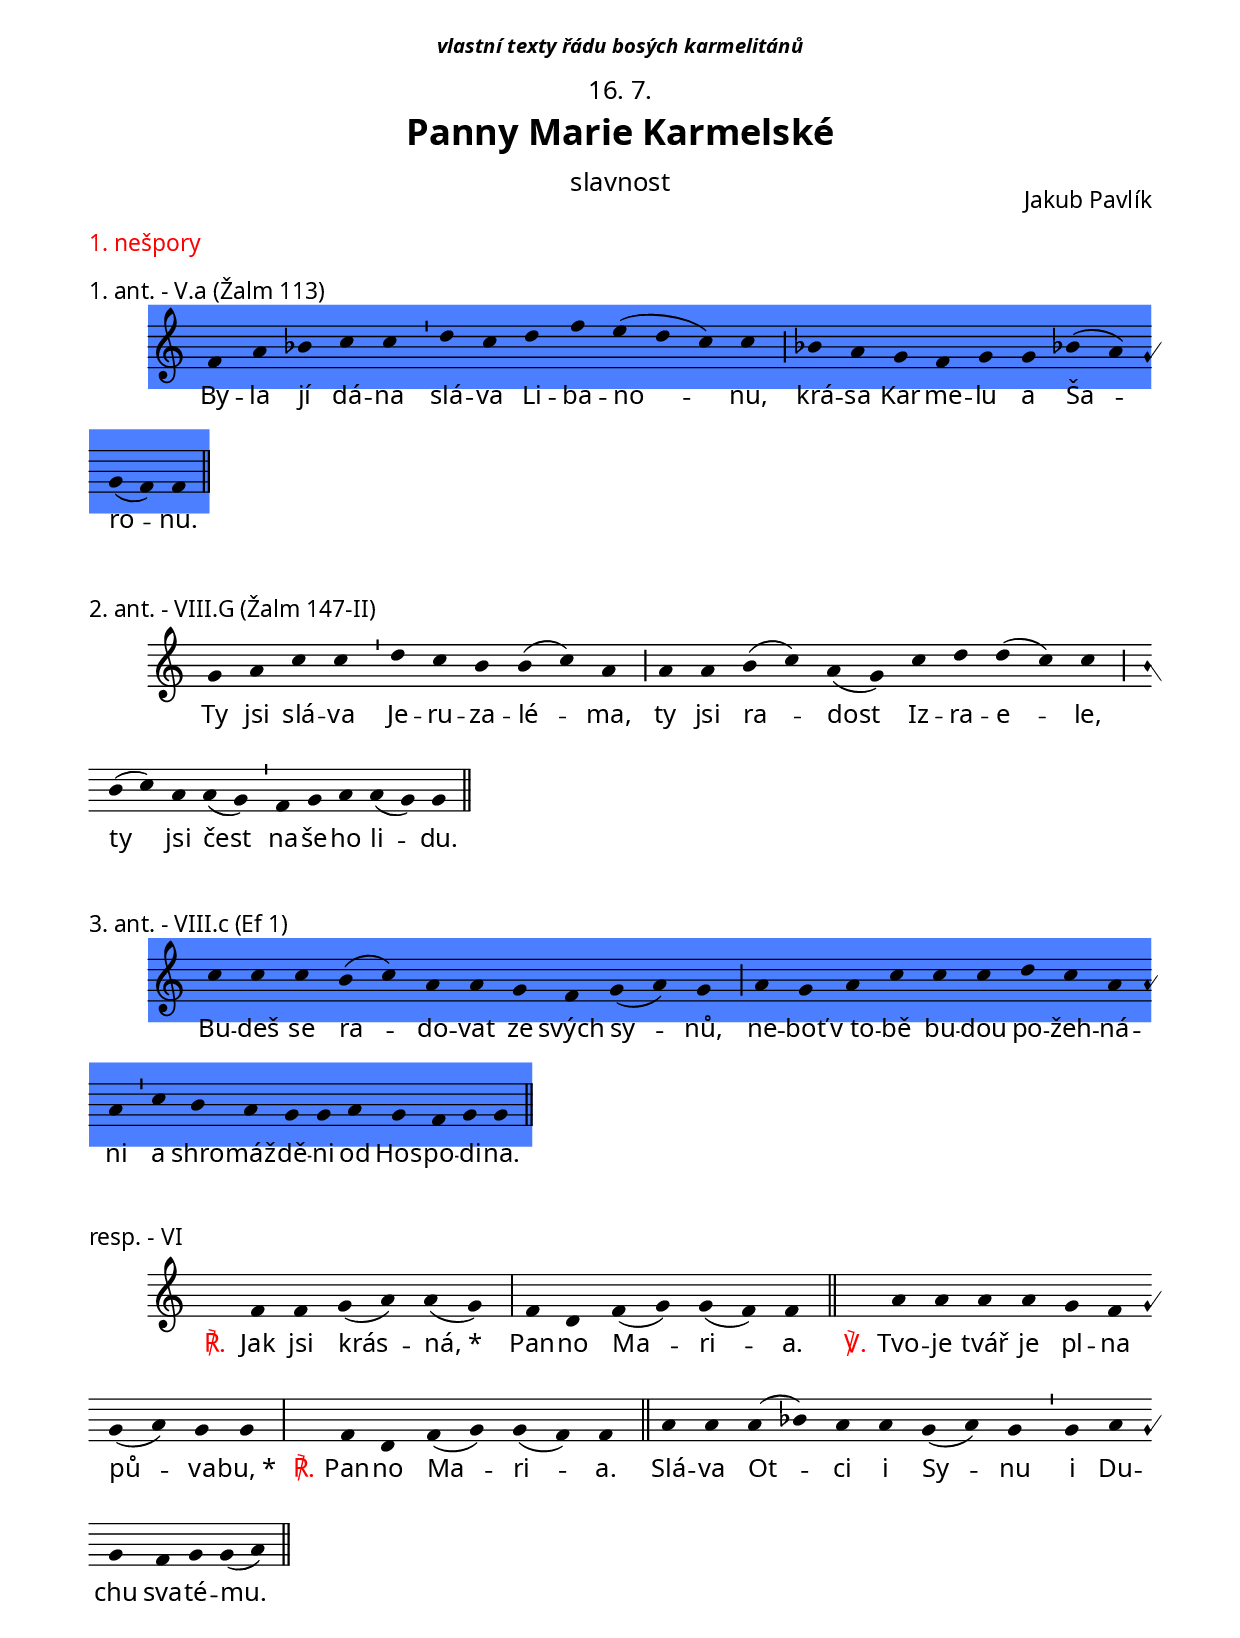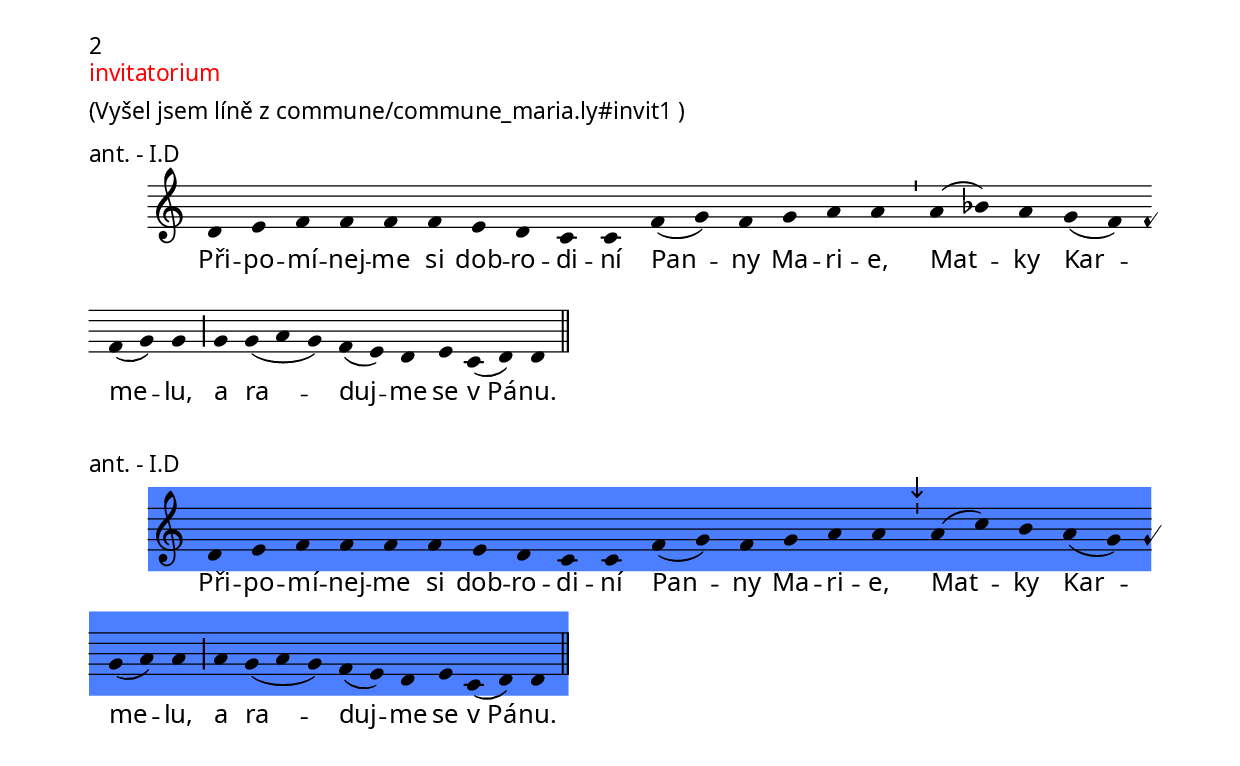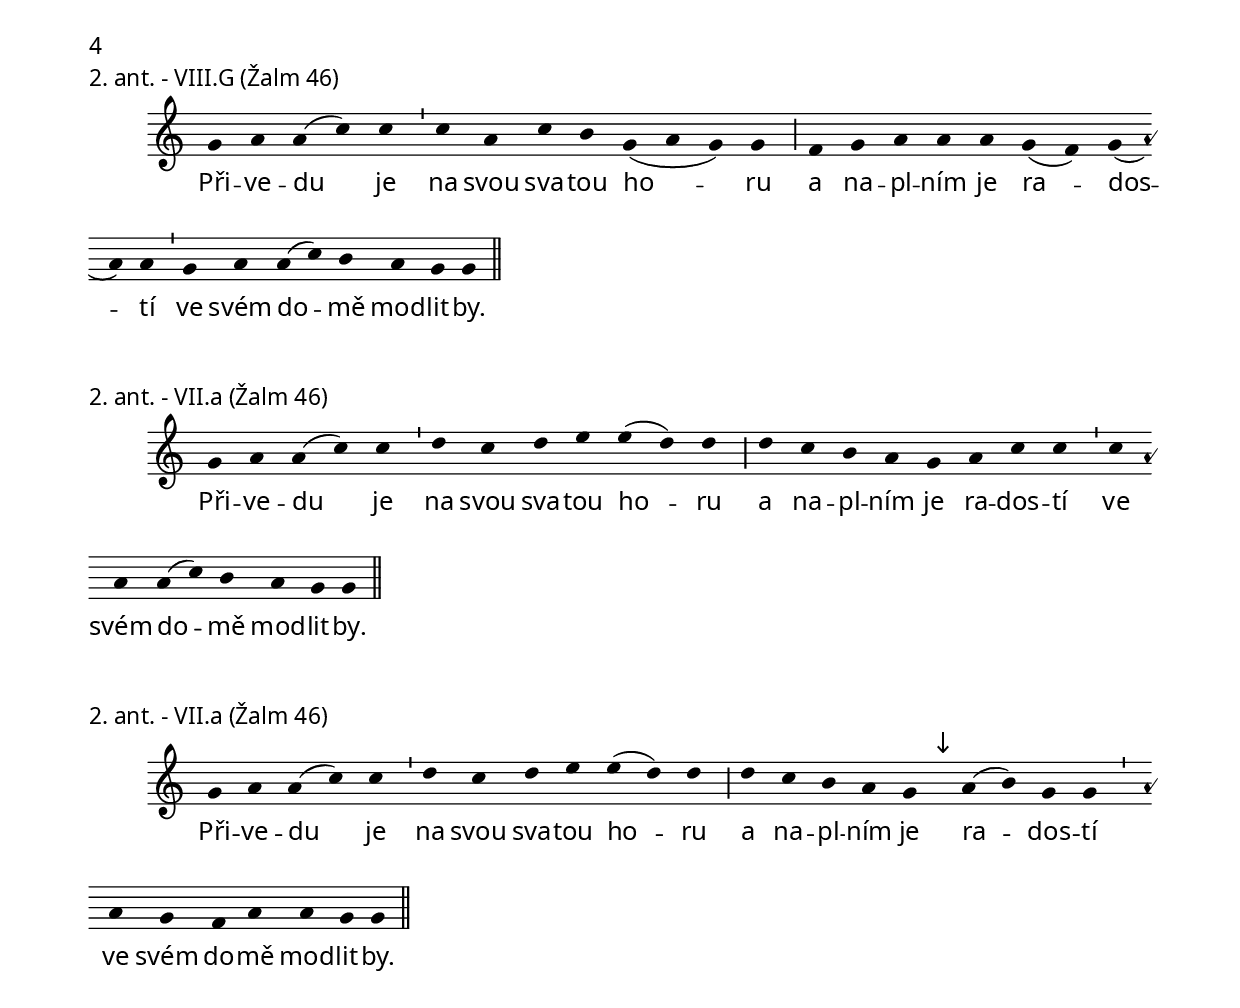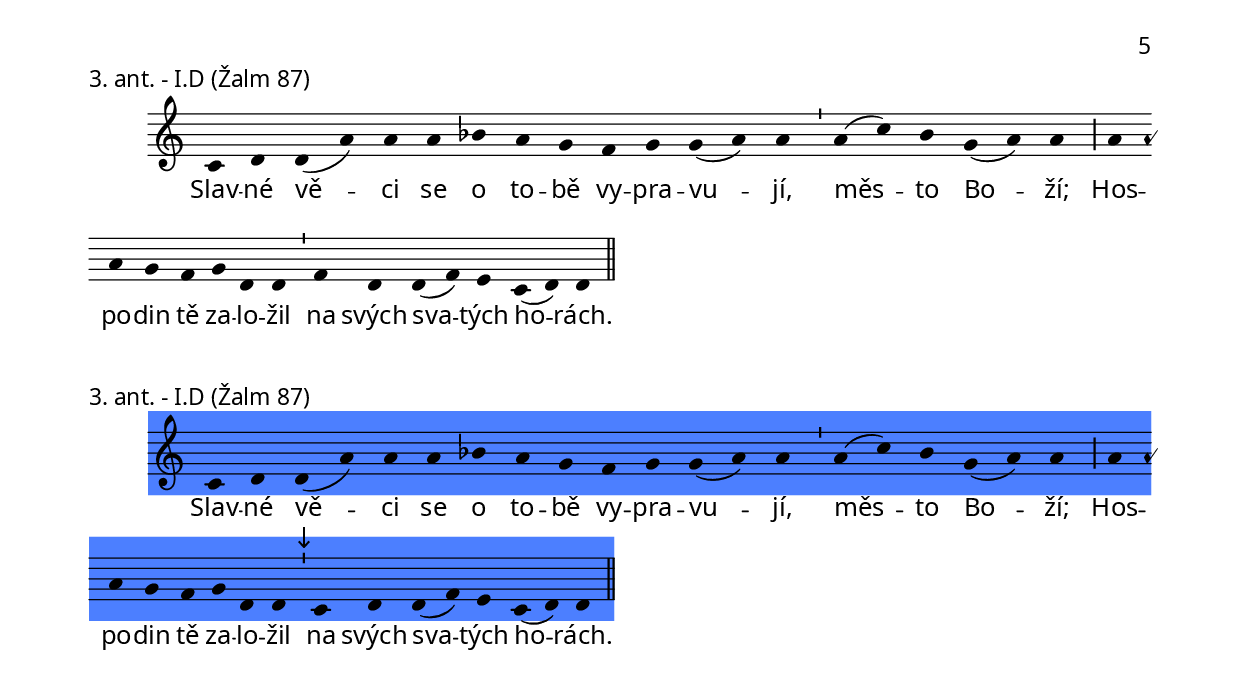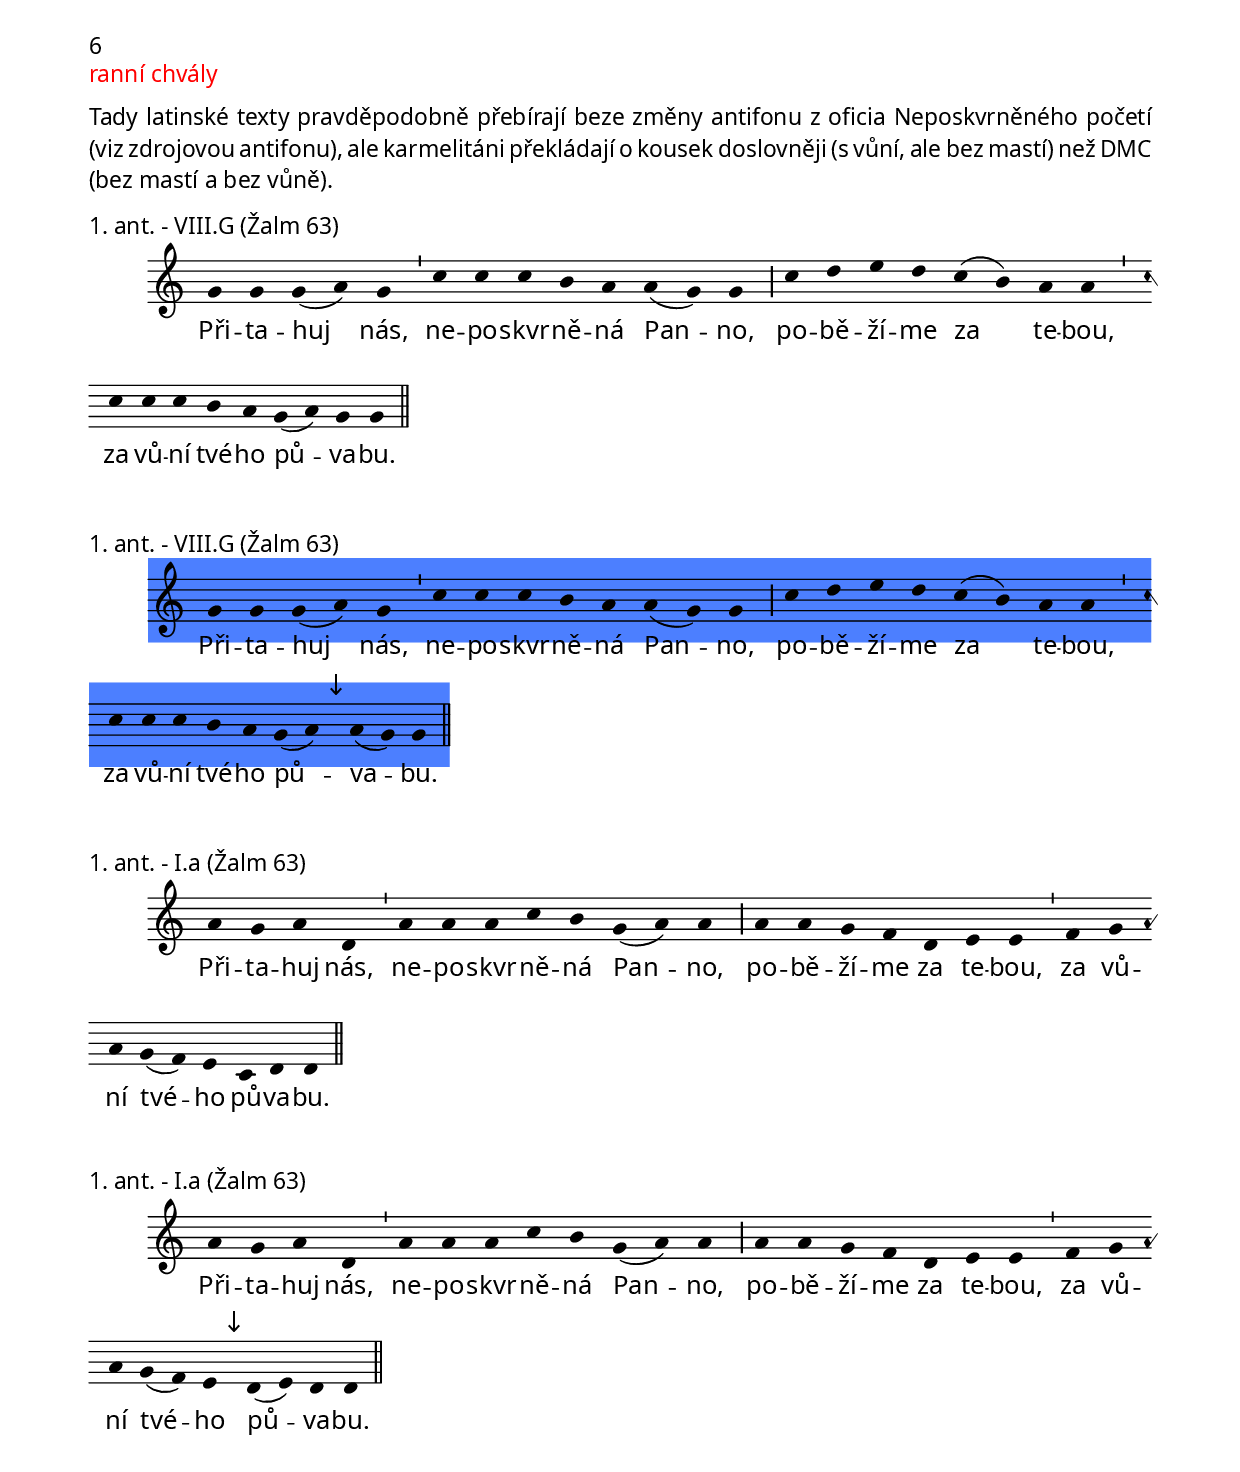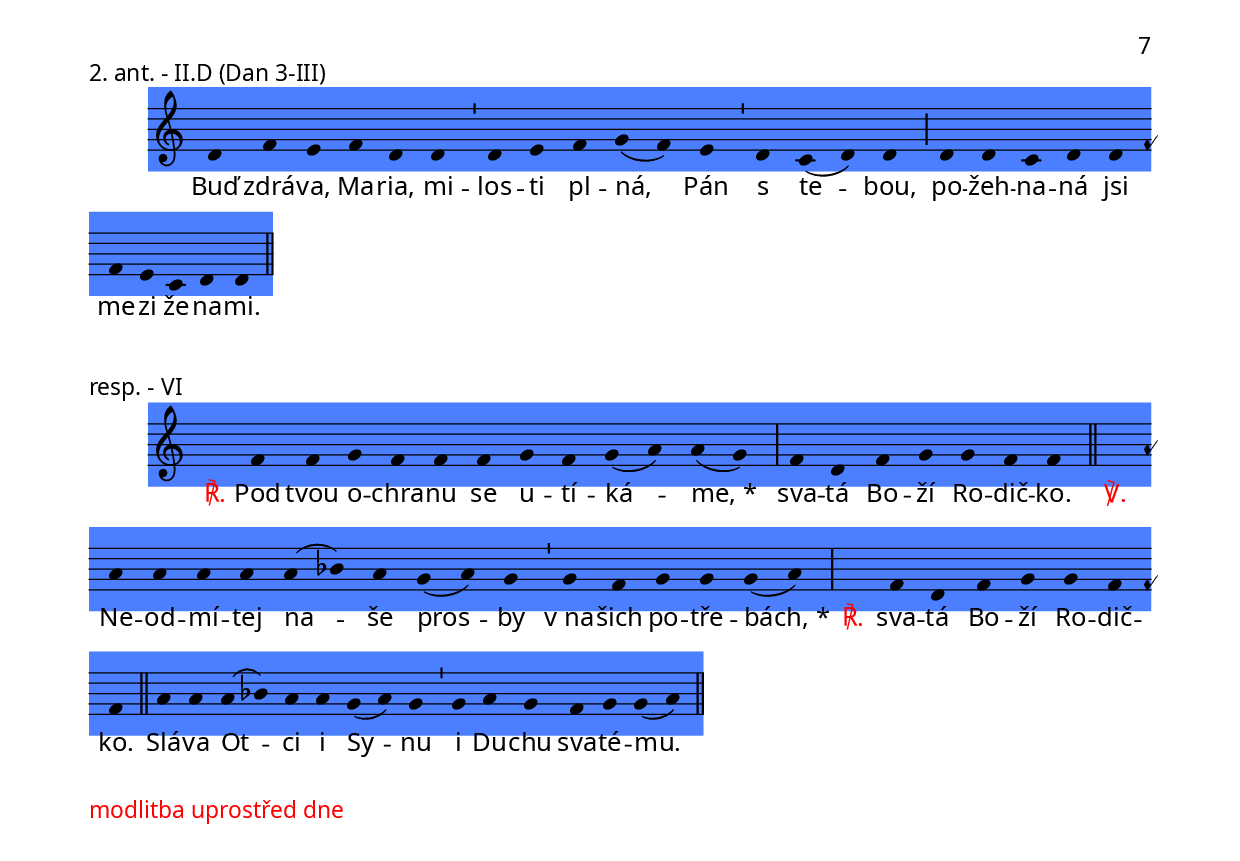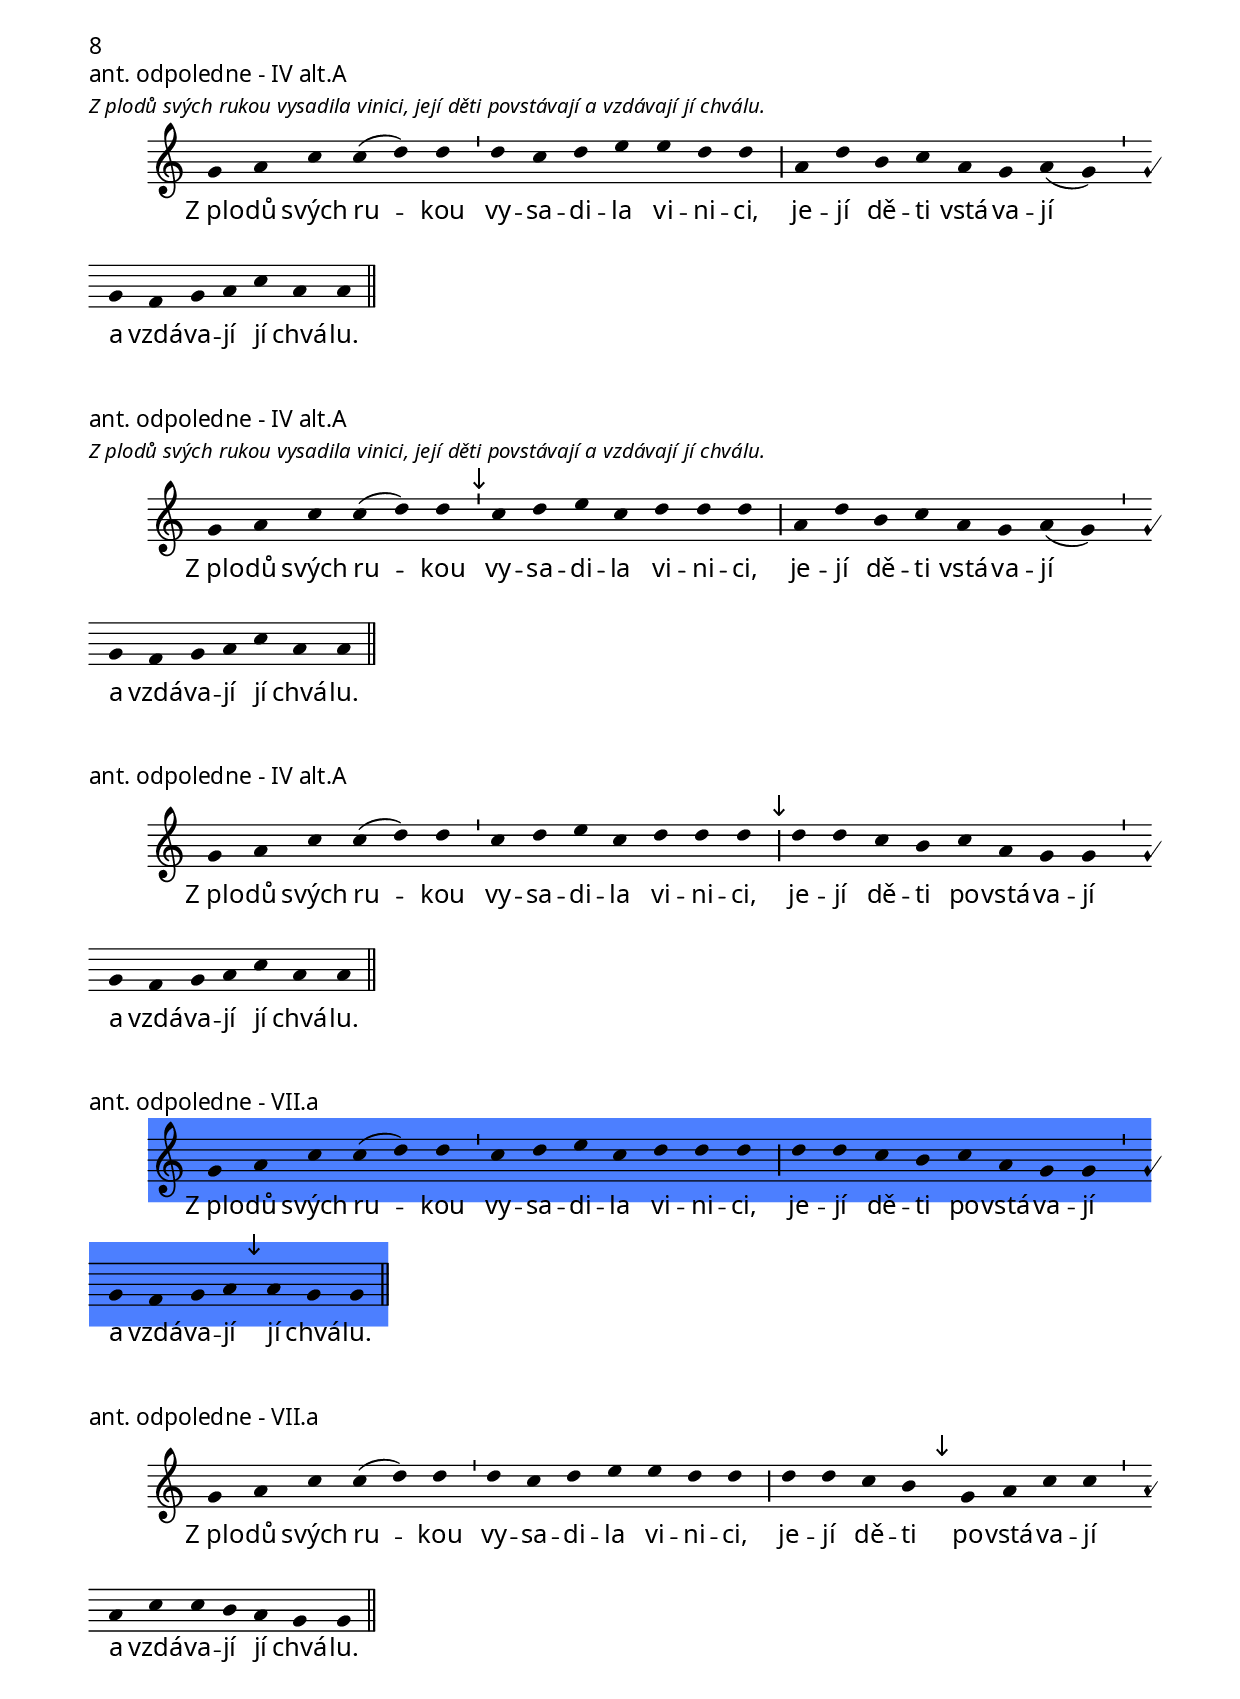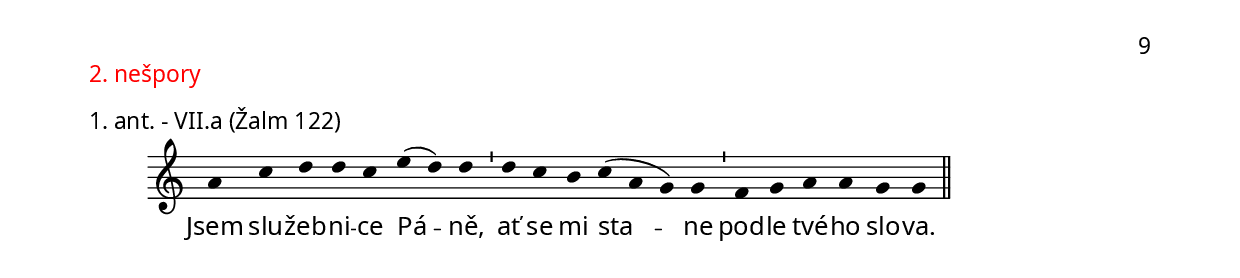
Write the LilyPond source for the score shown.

\version "2.19.80"

\include "../../spolecne.ly"
\include "../../../spolecne/reholni.ly"
\include "../../dilyresponsorii.ly"

\header {
  title = \markup\titleSvatek
            "Panny Marie Karmelské"
            slavnost
            "16. 7."
           "vlastní texty řádu bosých karmelitánů"
  composer = "Jakub Pavlík"
}

\markup {\nadpisHodinka {"1. nešpory"}}

\score {
  \relative c' {
    \zvyraznovacModry
    \choralniRezim
    f4 a bes c c \barMin
    d c d f e( d c) c \barMaior
    bes a g f g g bes( a) g( f) f \barFinalis
  }
  \addlyrics {
    By -- la jí dá -- na
    slá -- va Li -- ba -- no -- nu,
    krá -- sa Kar -- me -- lu a Ša -- ro -- nu.
  }
  \header {
    quid = "1. ant."
    modus = "V"
    differentia = "a"
    psalmus = "Žalm 113"
    id = "1ne-a1"
    piece = \markup\sestavTitulek
  }
}

\score {
  \relative c'' {
    \choralniRezim
    g4 a c c \barMin d4 c b b( c) a \barMaior
    a a b( c) a( g) c d d( c) c \barMaior
    b( c) a a( g) \barMin f4 g a a( g) g \barFinalis
  }
  \addlyrics {
    Ty jsi slá -- va Je -- ru -- za -- lé -- ma,
    ty jsi ra -- dost Iz -- ra -- e -- le,
    ty jsi čest na -- še -- ho li -- du.
  }
  \header {
    quid = "2. ant."
    modus = "VIII"
    differentia = "G"
    psalmus = "Žalm 147-II"
    fial = "commune/commune_maria.ly#rch-a2?-aleluja"
    id = "1ne-a2"
    piece = \markup\sestavTitulek
  }
}

\score {
  \relative c'' {
    \zvyraznovacModry
    \choralniRezim
    c4 c c b( c) a a g f g( a) g \barMaior
    a g a c c c d c a a \barMin
    c b a g g a g f g g \barFinalis
  }
  \addlyrics {
    Bu -- deš se ra -- do -- vat ze svých sy -- nů,
    ne -- boť v_to -- bě bu -- dou po -- žeh -- ná -- ni
    a shro -- máž -- dě -- ni od Hos -- po -- di -- na.
  }
  \header {
    quid = "3. ant."
    modus = "VIII"
    differentia = "c"
    psalmus = "Ef 1"
    id = "1ne-a3"
    piece = \markup\sestavTitulek
  }
}

\score {
  \relative c' {
    \choralniRezim

    % R
    \neviditelna f
    f4 f g( a) a( g) \barMax
    f d f( g) g( f) f \barFinalis
    % V
    \neviditelna a
    a4 a a a g f g( a) g g \barMax
    % R
    \neviditelna f
    f d f( g) g( f) f \barFinalis
    % Slava
    \respVIdoxologie \barFinalis
  }
  \addlyrics {
    \Response Jak jsi krás -- ná,_* Pan -- no Ma -- ri -- a.
    \Verse Tvo -- je tvář je pl -- na pů -- va -- bu,_*
    \Response Pan -- no Ma -- ri -- a.
    \textRespDoxologie
  }
  \header {
    quid = "resp."
    modus = "VI"
    id = "1ne-r"
    piece = \markup {\sestavTitulekResp}
  }
}

\score {
  \relative c' {
    \choralniRezim

  }
  \addlyrics {
    Vzne -- še -- ná Mat -- ko Bo -- ží,
    slá -- vo ho -- ry Kar -- mel, o -- dí -- vej lid to -- bě za -- svě -- ce -- ný svý -- mi ctnost -- mi
    a svou lás -- kou ho vždy chraň
    před veš -- ke -- rým ne -- bez -- pe -- čím.
  }
  \header {
    quid = "ant. k Magnificat"
    modus = ""
    differentia = ""
    psalmus = ""
    annus = ""
    id = "1ne-amag"
    piece = \markup {\sestavTitulekBezZalmu}
  }
}

\pageBreak

\markup {\nadpisHodinka {"invitatorium"}}

\markup{
  (Vyšel jsem líně z "commune/commune_maria.ly#invit1" )
}

\score {
  \relative c' {
    \choralniRezim
    d4 e f f f f e d c c f( g) f g a a \barMin
    a( bes) a g( f) f( g) g \barMaior
    g g( a g) f( e) d e c( d) d \barFinalis
  }
  \addlyrics {
    Při -- po -- mí -- nej -- me si dob -- ro -- di -- ní Pan -- ny Ma -- ri -- e,
    Mat -- ky Kar -- me -- lu,
    a ra -- duj -- me se v_Pá -- nu.
  }
  \header {
    quid = "ant."
    modus = "I"
    differentia = "D"
    psalmus = ""
    id = "invit"
    piece = \markup\sestavTitulekBezZalmu
  }
}

\score {
  \relative c' {
    \zvyraznovacModry
    \choralniRezim
    d4 e f f f f e d c c f( g) f g a a \barMin
    \mark\sipka a( c) b a( g) g( a) a \barMaior
    a g( a g) f( e) d e c( d) d \barFinalis
  }
  \addlyrics {
    Při -- po -- mí -- nej -- me si dob -- ro -- di -- ní Pan -- ny Ma -- ri -- e,
    Mat -- ky Kar -- me -- lu,
    a ra -- duj -- me se v_Pá -- nu.
  }
  \header {
    quid = "ant."
    modus = "I"
    differentia = "D"
    psalmus = ""
    id = "invit"
    piece = \markup\sestavTitulekBezZalmu
  }
}

\pageBreak

\markup {\nadpisHodinka {"modlitba se čtením"}}

\score {
  \relative c' {
    \choralniRezim

  }
  \addlyrics {
    Kdo smí vy -- stou -- pit na Hos -- po -- di -- no -- vu ho -- ru,
    kdo smí stát na je -- ho sva -- tém mís -- tě?
    Ten, kdo má ne -- vin -- né ru -- ce a čis -- té srd -- ce.
  }
  \header {
    quid = "1. ant."
    modus = ""
    differentia = ""
    psalmus = "Žalm 24"
    id = "mc-a1"
    piece = \markup\sestavTitulek
  }
}

\pageBreak

\score {
  \relative c'' {
    \choralniRezim
    g4 a a( c) c \barMin
    c a c b g( a g) g \barMaior
    f g a a a g( f) g( a) a \barMin
    g a a( c) b a g g \barFinalis
  }
  \addlyrics {
    Při -- ve -- du je
    na svou sva -- tou ho -- ru
    a na -- pl -- ním je ra -- dos -- tí
    ve svém do -- mě mod -- lit -- by.
  }
  \header {
    quid = "2. ant."
    modus = "VIII"
    differentia = "G"
    psalmus = "Žalm 46"
    id = "mc-a2"
    piece = \markup\sestavTitulek
  }
}

\score {
  \relative c'' {
    \choralniRezim
    g4 a a( c) c \barMin
    d c d e e( d) d \barMaior
    d c b a g a c c \barMin
    c a a( c) b a g g \barFinalis
  }
  \addlyrics {
    Při -- ve -- du je
    na svou sva -- tou ho -- ru
    a na -- pl -- ním je ra -- dos -- tí
    ve svém do -- mě mod -- lit -- by.
  }
  \header {
    quid = "2. ant."
    modus = "VII"
    differentia = "a"
    psalmus = "Žalm 46"
    id = "mc-a2"
    piece = \markup\sestavTitulek
  }
}

\score {
  \relative c'' {
    \choralniRezim
    g4 a a( c) c \barMin
    d c d e e( d) d \barMaior
    d c b a g \mark\sipka a( b) g g \barMin
    a g f a a g g \barFinalis
  }
  \addlyrics {
    Při -- ve -- du je
    na svou sva -- tou ho -- ru
    a na -- pl -- ním je ra -- dos -- tí
    ve svém do -- mě mod -- lit -- by.
  }
  \header {
    quid = "2. ant."
    modus = "VII"
    differentia = "a"
    psalmus = "Žalm 46"
    id = "mc-a2"
    piece = \markup\sestavTitulek
  }
}

\pageBreak

\score {
  \relative c' {
    \choralniRezim
    c4 d d( a') a a bes a g f g g( a) a \barMin
    a( c) b g( a) a \barMaior
    a a g f g d d \barMin
    f d d( f) e c( d) d \barFinalis
  }
  \addlyrics {
    Slav -- né vě -- ci se o to -- bě vy -- pra -- vu -- jí,
    měs -- to Bo -- ží;
    Hos -- po -- din tě za -- lo -- žil
    na svých sva -- tých ho -- rách.
  }
  \header {
    quid = "3. ant."
    modus = "I"
    differentia = "D"
    psalmus = "Žalm 87"
    fial = "antifony/tyden3_5ctvrtek.ly#rch-ant1?zacatek"
    id = "mc-a3"
    piece = \markup\sestavTitulek
  }
}

\score {
  \relative c' {
    \zvyraznovacModry
    \choralniRezim
    c4 d d( a') a a bes a g f g g( a) a \barMin
    a( c) b g( a) a \barMaior
    a a g f g d d \barMin
    \mark\sipka c d d( f) e c( d) d \barFinalis
  }
  \addlyrics {
    Slav -- né vě -- ci se o to -- bě vy -- pra -- vu -- jí,
    měs -- to Bo -- ží;
    Hos -- po -- din tě za -- lo -- žil
    na svých sva -- tých ho -- rách.
  }
  \header {
    quid = "3. ant."
    modus = "I"
    differentia = "D"
    psalmus = "Žalm 87"
    fial = "antifony/tyden3_5ctvrtek.ly#rch-ant1?zacatek"
    id = "mc-a3"
    piece = \markup\sestavTitulek
  }
}

\pageBreak

% antifonu pro vigilii breviar.cz (zatím?) nemá

\markup {\nadpisHodinka {"ranní chvály"}}

\markup\justify{
  Tady latinské texty pravděpodobně přebírají beze změny antifonu z oficia Neposkvrněného početí
  (viz zdrojovou antifonu),
  ale karmelitáni překládají o kousek doslovněji (s vůní, ale bez mastí)
  než DMC (bez mastí a bez vůně).
}

\score {
  \relative c'' {
    \choralniRezim
    g4 g g( a) g \barMin
    c c c b a a( g) g \barMaior
    c d e d c( b) a a \barMin
    c c c b a g( a) g g \barFinalis
  }
  \addlyrics {
    Při -- ta -- huj nás,
    ne -- po -- skvr -- ně -- ná Pan -- no,
    po -- bě -- ží -- me za te -- bou,
    za vů -- ní tvé -- ho pů -- va -- bu.
  }
  \header {
    quid = "1. ant."
    modus = "VIII"
    differentia = "G"
    psalmus = "Žalm 63"
    fial = "sanktoral/1208pmpocatebezposkvrny.ly#rch-a3?jiny text"
    id = "rch-a1"
    piece = \markup\sestavTitulek
  }
}

\score {
  \relative c'' {
    \zvyraznovacModry
    \choralniRezim
    g4 g g( a) g \barMin
    c c c b a a( g) g \barMaior
    c d e d c( b) a a \barMin
    c c c b a g( a) \mark\sipka a( g) g \barFinalis
  }
  \addlyrics {
    Při -- ta -- huj nás,
    ne -- po -- skvr -- ně -- ná Pan -- no,
    po -- bě -- ží -- me za te -- bou,
    za vů -- ní tvé -- ho pů -- va -- bu.
  }
  \header {
    quid = "1. ant."
    modus = "VIII"
    differentia = "G"
    psalmus = "Žalm 63"
    fial = "sanktoral/1208pmpocatebezposkvrny.ly#rch-a3?jiny text"
    id = "rch-a1"
    piece = \markup\sestavTitulek
  }
}

\score {
  \relative c'' {
    \choralniRezim
    a4 g a d, \barMin
    a' a a c b g( a) a \barMaior
    a a g f d e e \barMin
    f g a g( f) e c d d \barFinalis
  }
  \addlyrics {
    Při -- ta -- huj nás,
    ne -- po -- skvr -- ně -- ná Pan -- no,
    po -- bě -- ží -- me za te -- bou,
    za vů -- ní tvé -- ho pů -- va -- bu.
  }
  \header {
    quid = "1. ant."
    modus = "I"
    differentia = "a"
    psalmus = "Žalm 63"
    id = "rch-a1"
    piece = \markup\sestavTitulek
  }
}

\score {
  \relative c'' {
    \choralniRezim
    a4 g a d, \barMin
    a' a a c b g( a) a \barMaior
    a a g f d e e \barMin
    f g a g( f) e \mark\sipka d( e) d d \barFinalis
  }
  \addlyrics {
    Při -- ta -- huj nás,
    ne -- po -- skvr -- ně -- ná Pan -- no,
    po -- bě -- ží -- me za te -- bou,
    za vů -- ní tvé -- ho pů -- va -- bu.
  }
  \header {
    quid = "1. ant."
    modus = "I"
    differentia = "a"
    psalmus = "Žalm 63"
    id = "rch-a1"
    piece = \markup\sestavTitulek
  }
}

\pageBreak

\score {
  \relative c' {
    \zvyraznovacModry
    \choralniRezim
    d4 f e f d d \barMin
    d e f g( f) e \barMin
    d c( d) d \barMaior
    d d c d d f e c d d \barFinalis
  }
  \addlyrics {
    Buď zdrá -- va, Ma -- ria,
    mi -- los -- ti pl -- ná,
    Pán s te -- bou,
    po -- žeh -- na -- ná jsi me -- zi že -- na -- mi.
  }
  \header {
    quid = "2. ant."
    modus = "II"
    differentia = "D"
    psalmus = "Dan 3-III"
    fial = "advent_antifony.ly#spol-sexta?konec"
    id = "rch-a2"
    piece = \markup\sestavTitulek
  }
}

\score {
  \relative c' {
    \choralniRezim

  }
  \addlyrics {
    Bla -- ho -- sla -- ve -- ná jsi, Pan -- no Ma -- ri -- a,
    ne -- boť jsi zro -- di -- la to -- ho, kte -- rý tě stvo -- řil,
    a na -- vě -- ky zů -- stá -- váš pan -- nou.
  }
  \header {
    quid = "3. ant."
    modus = ""
    differentia = ""
    psalmus = "Žalm 149"
    id = "rch-a3"
    piece = \markup\sestavTitulek
  }
}

\score {
  \relative c' {
    \zvyraznovacModry
    \choralniRezim

    % R
    \neviditelna f
    f4 f g f f f g f g( a) a( g) \barMax
    f d f g g f f \barFinalis
    % V
    \neviditelna a
    a4 a a a a( bes) a g( a) g \barMin
    g f g g g( a) \barMax
    % R
    \neviditelna f
    f d f g g f f \barFinalis
    % Slava
    \respVIdoxologie \barFinalis
  }
  \addlyrics {
    \Response Pod tvou o -- chra -- nu se u -- tí -- ká -- me,_*
    sva -- tá Bo -- ží Ro -- dič -- ko.
    \Verse Ne -- od -- mí -- tej na -- še pros -- by
    v_na -- šich po -- tře -- bách,_*
    \Response sva -- tá Bo -- ží Ro -- dič -- ko.
    \textRespDoxologie
  }
  \header {
    quid = "resp."
    modus = "VI"
    id = "rch-r"
    piece = \markup {\sestavTitulekResp}
  }
}

\score {
  \relative c' {
    \choralniRezim

  }
  \addlyrics {
    Je -- žíš ře -- kl své mat -- ce: „Že -- no, to je tvůj syn.“
    Po -- tom ře -- kl u -- čed -- ní -- ko -- vi: „To je tvá mat -- ka.“
    A od té chví -- le si ji ten u -- čed -- ník vzal k_so -- bě.
  }
  \header {
    quid = "ant. k Benedictus"
    modus = ""
    differentia = ""
    psalmus = ""
    annus = ""
    id = "rch-aben"
    piece = \markup {\sestavTitulekBezZalmu}
  }
}

\markup {\nadpisHodinka {"modlitba uprostřed dne"}}

\score {
  \relative c' {
    \choralniRezim

  }
  \addlyrics {
    Tys Mat -- ka nad -- mí -- ru ob -- di -- vu -- hod -- ná, Ma -- ri -- a,
    tvé dě -- ti si tě bu -- dou při -- po -- mí -- nat na -- vě -- ky.
  }
  \header {
    quid = "ant. dopoledne"
    modus = ""
    differentia = ""
    psalmus = ""
    id = "tercie"
    piece = \markup\sestavTitulekBezZalmu
  }
}

\score {
  \relative c' {
    \choralniRezim

  }
  \addlyrics {
    Ať se va -- še du -- še ra -- du -- je
    z_je -- ho mi -- lo -- sr -- den -- ství,
    ne -- pře -- stá -- vej -- te ho chvá -- lit.
  }
  \header {
    quid = "ant. v poledne"
    modus = ""
    differentia = ""
    psalmus = ""
    id = "sexta"
    piece = \markup\sestavTitulekBezZalmu
  }
}

\pageBreak

\score {
  \relative c'' {
    \choralniRezim
    g4 a c c( d) d \barMin
    d c d e e d d \barMaior
    a d b c a g a( g) \barMin
    g f g a c a a \barFinalis
  }
  \addlyrics {
    Z_plo -- dů svých ru -- kou
    vy -- sa -- di -- la vi -- ni -- ci,
    je -- jí dě -- ti vstá -- va -- jí % po -- vstá -- va -- jí
    a vzdá -- va -- jí jí chvá -- lu.
  }
  \header {
    textus_approbatus = "Z plodů svých rukou vysadila vinici,
    její děti povstávají a vzdávají jí chválu."
    quid = "ant. odpoledne"
    modus = "IV alt"
    differentia = "A"
    psalmus = ""
    id = "nona"
    piece = \markup\sestavTitulekBezZalmu
  }
}

\score {
  \relative c'' {
    \choralniRezim
    g4 a c c( d) d \barMin
    \mark\sipka c d e c d d d \barMaior
    a d b c a g a( g) \barMin
    g f g a c a a \barFinalis
  }
  \addlyrics {
    Z_plo -- dů svých ru -- kou
    vy -- sa -- di -- la vi -- ni -- ci,
    je -- jí dě -- ti vstá -- va -- jí % po -- vstá -- va -- jí
    a vzdá -- va -- jí jí chvá -- lu.
  }
  \header {
    textus_approbatus = "Z plodů svých rukou vysadila vinici,
    její děti povstávají a vzdávají jí chválu."
    quid = "ant. odpoledne"
    modus = "IV alt"
    differentia = "A"
    psalmus = ""
    id = "nona"
    piece = \markup\sestavTitulekBezZalmu
  }
}

\score {
  \relative c'' {
    \choralniRezim
    g4 a c c( d) d \barMin
    c d e c d d d \barMaior
    \mark\sipka d d c b c a g g \barMin
    g f g a c a a \barFinalis
  }
  \addlyrics {
    Z_plo -- dů svých ru -- kou
    vy -- sa -- di -- la vi -- ni -- ci,
    je -- jí dě -- ti po -- vstá -- va -- jí
    a vzdá -- va -- jí jí chvá -- lu.
  }
  \header {
    quid = "ant. odpoledne"
    modus = "IV alt"
    differentia = "A"
    psalmus = ""
    id = "nona"
    piece = \markup\sestavTitulekBezZalmu
  }
}

\score {
  \relative c'' {
    \zvyraznovacModry
    \choralniRezim
    g4 a c c( d) d \barMin
    c d e c d d d \barMaior
    d d c b c a g g \barMin
    g f g a \mark\sipka a g g \barFinalis
  }
  \addlyrics {
    Z_plo -- dů svých ru -- kou
    vy -- sa -- di -- la vi -- ni -- ci,
    je -- jí dě -- ti po -- vstá -- va -- jí
    a vzdá -- va -- jí jí chvá -- lu.
  }
  \header {
    quid = "ant. odpoledne"
    modus = "VII"
    differentia = "a"
    psalmus = ""
    id = "nona"
    piece = \markup\sestavTitulekBezZalmu
  }
}

\score {
  \relative c'' {
    \choralniRezim
    g4 a c c( d) d \barMin
    d c d e e d d \barMaior
    d d c b \mark\sipka g a c c \barMin
    a c c b a g g \barFinalis
  }
  \addlyrics {
    Z_plo -- dů svých ru -- kou
    vy -- sa -- di -- la vi -- ni -- ci,
    je -- jí dě -- ti po -- vstá -- va -- jí
    a vzdá -- va -- jí jí chvá -- lu.
  }
  \header {
    quid = "ant. odpoledne"
    modus = "VII"
    differentia = "a"
    psalmus = ""
    id = "nona"
    piece = \markup\sestavTitulekBezZalmu
  }
}

\pageBreak

\markup {\nadpisHodinka {"2. nešpory"}}

\score {
  \relative c'' {
    \choralniRezim
    a4 c d d c e( d) d \barMin
    d c b c( a g) g \barMin
    f g a a g g \barFinalis
  }
  \addlyrics {
    Jsem slu -- žeb -- ni -- ce Pá -- ně,
    ať se mi sta -- ne pod -- le tvé -- ho slo -- va.
  }
  \header {
    quid = "1. ant."
    modus = "VII"
    differentia = "a"
    psalmus = "Žalm 122"
    fial = "commune/commune_maria.ly#2ne-a2?-aleluja"
    id = "2ne-a1"
    piece = \markup\sestavTitulek
  }
}

\score {
  \relative c' {
    \choralniRezim
    % jiny preklad sanktoral/0716pmkarmelske.ly#amag
  }
  \addlyrics {
    Ma -- ri -- a na -- slou -- cha -- la Bo -- ží -- mu slo -- vu,
    u -- cho -- vá -- va -- la je v_srd -- ci
    a roz -- va -- žo -- va -- la o něm.
  }
  \header {
    quid = "2. ant."
    modus = ""
    differentia = ""
    psalmus = "Žalm 127"
    id = "2ne-a2"
    piece = \markup\sestavTitulek
  }
}

\pageBreak

\markup\justify{
  S _v modlitbě_ to nezní zdaleka tak dobře jako s _v modlitbách_
  (viz zdrojovou antifonu)
  a možná by bylo vhodnější připravit extra nápěv na míru této textové variantě.
}

\score {
  \relative c'' {
    \zvyraznovacModry
    \choralniRezim
    c4 c c c c d c e d d \barMin
    d d d c a b a g \barMaior
    f g a a a( c) b g g g \barFinalis
  }
  \addlyrics {
    A -- poš -- to -- lo -- vé jed -- no -- my -- sl -- ně
    se -- tr -- vá -- va -- li v_mod -- lit -- bě
    s_Je -- ží -- šo -- vou mat -- kou Ma -- ri -- í.
  }
  \header {
    quid = "3. ant."
    modus = "VII"
    differentia = "c"
    psalmus = "Ef 1"
    fial = "antifony/velikonoce_tyden7.ly#pa-amag?konec&-aleluja"
    id = "2ne-a3"
    piece = \markup\sestavTitulek
  }
}

\pageBreak

\score {
  \relative c' {
    \zvyraznovacModry
    \choralniRezim

    % R
    \neviditelna f
    f4 f f f f f f g f g( a) a( g) \barMax
    g g( a) g \barMin f d f g g( f) f \barFinalis
    % V
    \neviditelna a
    a4 a a a( bes) a a a a g( a) g \barMaior
    g g g a g g f g a a( g) \barMax
    % R
    \neviditelna f
    g g( a) g \barMin f d f g g( f) f \barFinalis
    % Slava
    \respVIdoxologie \barFinalis
  }
  \addlyrics {
    \Response Ra -- dos -- tí bu -- du já -- sat v_Hos -- po -- di -- nu,_*
    má du -- še za -- ple -- sá v_mém Bo -- hu.
    \Verse Ne -- boť mi ob -- lé -- kl rou -- cho spá -- sy,
    o -- děl mě ša -- tem spra -- ve -- dl -- nos -- ti,_*
    \Response má du -- še za -- ple -- sá v_mém Bo -- hu.
    \textRespDoxologie
  }
  \header {
    quid = "resp."
    modus = "VI"
    id = "2ne-r"
    piece = \markup {\sestavTitulekResp}
  }
}

\score {
  \relative c' {
    \choralniRezim

  }
  \addlyrics {
    Dnes sla -- ví -- me Pan -- nu Ma -- ri -- i, Mat -- ku a o -- zdo -- bu Kar -- me -- lu.
    Dnes si je -- jí mi -- lo -- va -- né dě -- ti při -- po -- mí -- na -- jí je -- jí dob -- ro -- di -- ní.
    Dnes hvěz -- da moř -- ská sví -- tí své -- mu li -- du na ces -- tu
    ja -- ko zna -- me -- ní jis -- té na -- dě -- je a útě -- chy.
    Ale -- lu -- ja.
  }
  \header {
    quid = "ant. k Magnificat"
    modus = ""
    differentia = ""
    psalmus = ""
    annus = ""
    id = "2ne-amag"
    piece = \markup {\sestavTitulekBezZalmu}
  }
}
